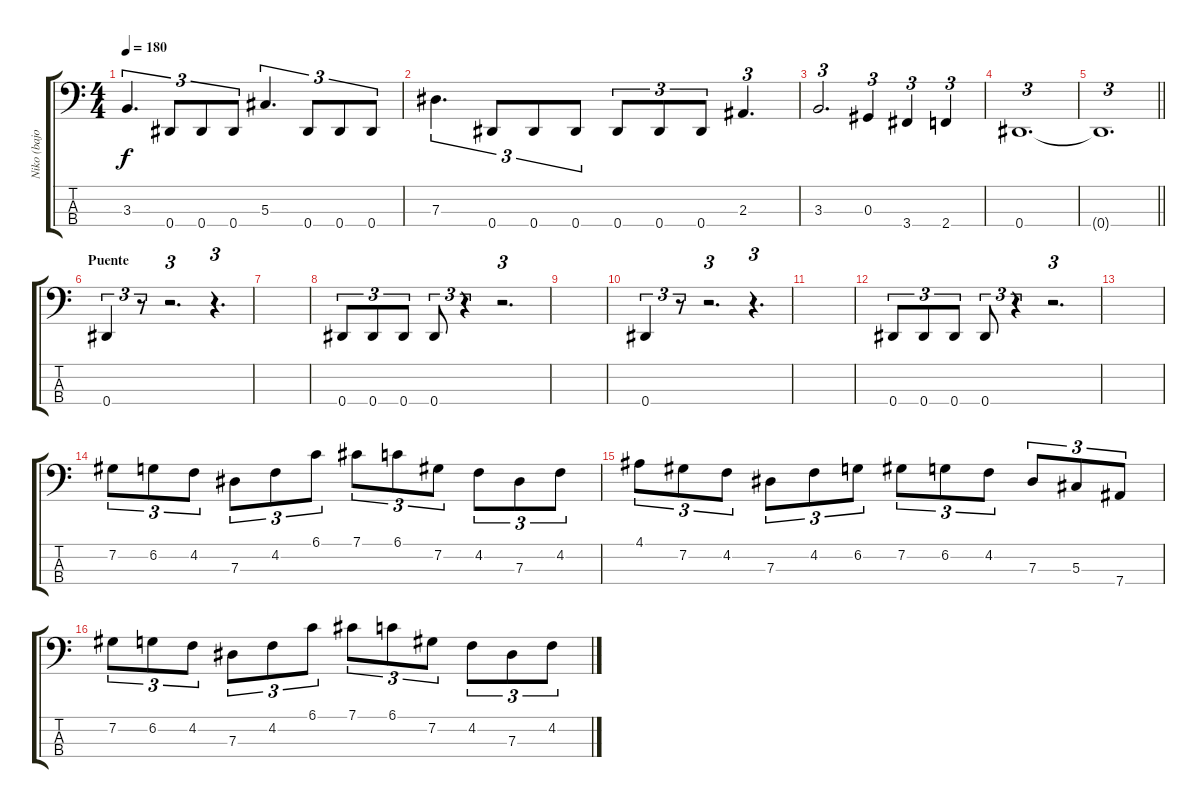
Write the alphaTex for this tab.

\track ("Niko (bajo)" "Niko (bajo") {instrument electricbassfinger}
\staff {score tabs}
\tuning (Gb2 Db2 Ab1 Eb1) {hide}
\ts (4 4)
\tempo 180
\clef f4
\ks c
3.3.4{d tu (3 2) dy f} 0.4.8{tu (3 2)} 0.4.8{tu (3 2)} 0.4.8{tu (3 2)} 5.3.4{d tu (3 2)} 0.4.8{tu (3 2)} 0.4.8{tu (3 2)} 0.4.8{tu (3 2)} |
7.3.4{d tu (3 2)} 0.4.8{tu (3 2)} 0.4.8{tu (3 2)} 0.4.8{tu (3 2)} 0.4.8{tu (3 2)} 0.4.8{tu (3 2)} 0.4.8{tu (3 2)} 2.3.4{d tu (3 2)} |
3.3.2{d tu (3 2)} 0.3.4{tu (3 2)} 3.4.4{tu (3 2)} 2.4.4{tu (3 2)} |
0.4.1{d tu (3 2)} |
\barLineRight lightlight
0.4{t}.1{d tu (3 2)} |
\section ("" "Puente")
0.4.4{tu (3 2)} r.8{tu (3 2)} r.2{d tu (3 2)} r.4{d tu (3 2)} |
|
0.4.8{tu (3 2)} 0.4.8{tu (3 2)} 0.4.8{tu (3 2)} 0.4.8{tu (3 2)} r.4{tu (3 2)} r.2{d tu (3 2)} |
|
0.4.4{tu (3 2)} r.8{tu (3 2)} r.2{d tu (3 2)} r.4{d tu (3 2)} |
|
0.4.8{tu (3 2)} 0.4.8{tu (3 2)} 0.4.8{tu (3 2)} 0.4.8{tu (3 2)} r.4{tu (3 2)} r.2{d tu (3 2)} |
|
7.2.8{tu (3 2)} 6.2.8{tu (3 2)} 4.2.8{tu (3 2)} 7.3.8{tu (3 2)} 4.2.8{tu (3 2)} 6.1.8{tu (3 2)} 7.1.8{tu (3 2)} 6.1.8{tu (3 2)} 7.2.8{tu (3 2)} 4.2.8{tu (3 2)} 7.3.8{tu (3 2)} 4.2.8{tu (3 2)} |
4.1.8{tu (3 2)} 7.2.8{tu (3 2)} 4.2.8{tu (3 2)} 7.3.8{tu (3 2)} 4.2.8{tu (3 2)} 6.2.8{tu (3 2)} 7.2.8{tu (3 2)} 6.2.8{tu (3 2)} 4.2.8{tu (3 2)} 7.3.8{tu (3 2)} 5.3.8{tu (3 2)} 7.4.8{tu (3 2)} |
7.2.8{tu (3 2)} 6.2.8{tu (3 2)} 4.2.8{tu (3 2)} 7.3.8{tu (3 2)} 4.2.8{tu (3 2)} 6.1.8{tu (3 2)} 7.1.8{tu (3 2)} 6.1.8{tu (3 2)} 7.2.8{tu (3 2)} 4.2.8{tu (3 2)} 7.3.8{tu (3 2)} 4.2.8{tu (3 2)}
